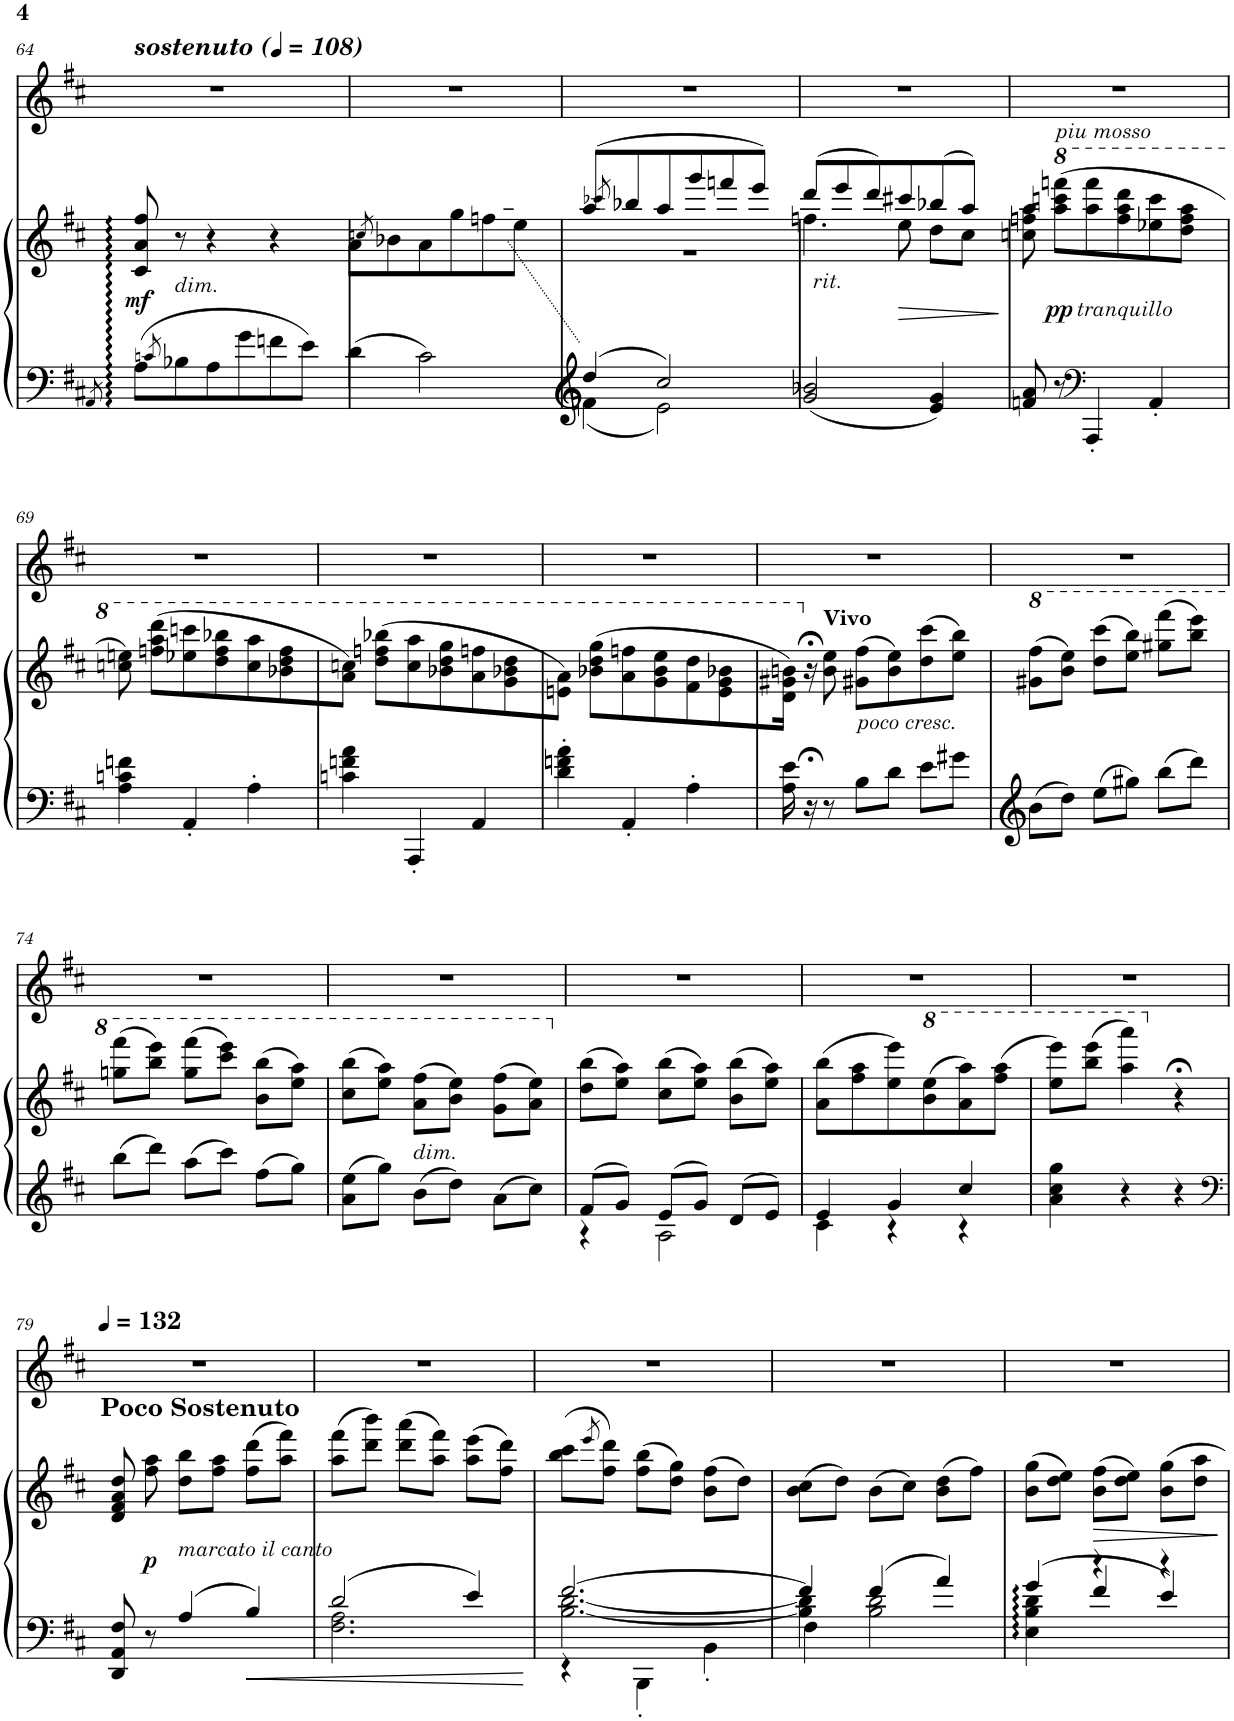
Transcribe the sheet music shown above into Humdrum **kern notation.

**kern	**kern	**kern	**dynam
*part1	*part1	*part1	*part1
*staff3	*staff2	*staff1	*staff1/2/3
*I"Piano	*	*	*
*I'Pno.	*	*	*
!!LO:PB:g=z
*clefF4	*clefG2	*clefG2	*
*k[f#c#]	*k[f#c#]	*k[f#c#]	*
*M3/4	*M3/4	*M3/4	*
*MM108	*MM108	*MM108	*
=64	=64	=64	=64
8qAA/	.	.	.
!	!	!LO:TX:a:Bi:t=sostenuto	!
!	!	!	!LO:DY:b=2
8A\L	8c#/ 8a/ 8ff#/	2.r	mf
8qcn/	.	.	.
!	!LO:TX:b:i:t=dim.	!	!
8B-X\	8r	.	.
8A\	4r	.	.
8g\	.	.	.
8fn\	4r	.	.
8e\J	.	.	.
=65	=65	=65	=65
4d\	8a\L	2.r	.
.	8qccn/	.	.
.	8b-X\	.	.
2c#\	8a\	.	.
.	8gg\	.	.
.	8ffn\	.	.
.	8ee\J	.	.
=66	=66	=66	=66
*^	*^	*	*
4dd/	4fn\	8aa/L	2.r	2.r	.
.	.	8qccc-X/	.	.	.
.	.	8bb-X/	.	.	.
2cc#/	2e\	8aa/	.	.	.
.	.	8ggg/	.	.	.
.	.	8fffn/	.	.	.
.	.	8eee/J	.	.	.
*v	*v	*	*	*	*
=67	=67	=67	=67	=67
!	!LO:TX:b:i:t=rit.	!	!	!
2g/ 2b-X/	8ddd/L	4.ffn\	2.r	.
.	8eee/	.	.	.
.	8ddd/	.	.	.
.	8ccc#X/	8ee\	.	.
4e/ 4g/	8bb-X/	8dd\L	.	.
.	8aa/J	8cc#\J	.	.
*	*v	*v	*	*
=68	=68	=68	=68
8fn/ 8a/	8ccn\ 8ffn\ 8aa\	2.r	.
*	*8va	*	*
!	!LO:TX:a:i:t=piu mosso	!	!
!	!LO:TX:b:i:t=tranquillo	!	!
!	!	!	!LO:DY:b=2
8r	8aaa\ 8ccccn\ 8ffffn\L	.	pp
*clefF4	*	*	*
4AAA'/	8aaa\ 8ffff\	.	.
.	8fff\ 8aaa\ 8dddd\	.	.
4AA'/	8eee-X\ 8cccc\	.	.
.	8ddd\ 8fff\ 8aaa\J	.	.
!!LO:LB:g=z
=69	=69	=69	=69
4A\ 4cn\ 4fn\	8cccn\ 8eeen\	2.r	.
.	8fffn\ 8aaa\ 8dddd\L	.	.
4AA'/	8eee-X\ 8ccccn\	.	.
.	8ddd\ 8fff\ 8bbb-X\	.	.
4A'\	8ccc\ 8aaa\	.	.
.	8bb-X\ 8ddd\ 8fff\	.	.
=70	=70	=70	=70
4cn\ 4fn\ 4a\	8aa\ 8cccn\J	2.r	.
.	8ddd\ 8fffn\ 8bbb-X\L	.	.
4AAA'/	8ccc\ 8aaa\	.	.
.	8bb-X\ 8ddd\ 8ggg\	.	.
4AA/	8aa\ 8fffn\	.	.
.	8gg\ 8bb-X\ 8ddd\	.	.
=71	=71	=71	=71
4d\' 4fn\' 4a\'	8een\ 8aa\J	2.r	.
.	8bb-X\ 8ddd\ 8ggg\L	.	.
4AA'/	8aa\ 8fffn\	.	.
.	8gg\ 8bb-\ 8eee\	.	.
4A'\	8ff#\ 8ddd\	.	.
.	8ee\ 8gg\ 8bb-X\	.	.
=72	=72	=72	=72
16A\ 16e\	16dd\ 16gg#X\ 16bbn\Jk	2.r	.
*	*X8va	*	*
16r;<	16r;<	.	.
!	!LO:TX:a:B:t=Vivo	!	!
8r	8b\ 8ee\	.	.
!	!LO:TX:b:i:t=poco cresc.	!	!
8B\L	8g#X\ 8ff#\L	.	.
8d\J	8b\ 8ee\	.	.
8e\L	8dd\ 8ccc#\	.	.
8g#X\J	8ee\ 8bb\J	.	.
=73	=73	=73	=73
*	*8va	*	*
8b\L	8gg#X\ 8fff#\L	2.r	.
8dd\J	8bb\ 8eee\J	.	.
8ee\L	8ddd\ 8cccc#\L	.	.
8gg#X\J	8eee\ 8bbb\J	.	.
8bb\L	8ggg#X\ 8ffff#\L	.	.
8ddd\J	8bbb\ 8eeee\J	.	.
!!LO:LB:g=z
=74	=74	=74	=74
8bb\L	8gggn\ 8ffff#\L	2.r	.
8ddd\J	8bbb\ 8eeee\J	.	.
8aa\L	8ggg\ 8ffff#\L	.	.
8ccc#\J	8cccc#\ 8eeee\J	.	.
8ff#\L	8bb\ 8bbb\L	.	.
8gg\J	8eee\ 8aaa\J	.	.
=75	=75	=75	=75
8a\ 8ee\L	8ccc#\ 8bbb\L	2.r	.
8gg\J	8eee\ 8aaa\J	.	.
!	!LO:TX:b:i:t=dim.	!	!
8b\L	8aa\ 8fff#\L	.	.
8dd\J	8bb\ 8eee\J	.	.
8a\L	8gg\ 8fff#\L	.	.
8cc#\J	8aa\ 8eee\J	.	.
=76	=76	=76	=76
*^	*	*	*
*	*	*X8va	*	*
4r	8f#/L	8dd\ 8bb\L	2.r	.
.	8g/J	8ee\ 8aa\J	.	.
2A\	8e/L	8cc#\ 8bb\L	.	.
.	8g/J	8ee\ 8aa\J	.	.
.	8d/L	8b\ 8bb\L	.	.
.	8e/J	8ee\ 8aa\J	.	.
=77	=77	=77	=77	=77
4c#\	4e/	8a\ 8bb\L	2.r	.
.	.	8ff#\ 8aa\	.	.
4r	4g/	8ee\ 8eee\	.	.
*	*	*8va	*	*
.	.	8bb\ 8eee\	.	.
4r	4cc#/	8aa\ 8aaa\	.	.
.	.	8fff#\ 8aaa\J	.	.
*v	*v	*	*	*
=78	=78	=78	=78
4a\ 4cc#\ 4gg\	8eee\ 8eeee\L	2.r	.
.	8bbb\ 8eeee\J	.	.
4r	4aaa\ 4aaaa\	.	.
*	*X8va	*	*
4r	4r;<	.	.
!!LO:LB:g=z
=79	=79	=79	=79
*clefF4	*	*	*
*	*	*MM132	*
!	!LO:TX:a:B:t=Poco Sostenuto	!	!
8DD/ 8AA/ 8F#/	8d/ 8f#/ 8a/ 8dd/	2.r	.
!	!	!	!LO:DY:b=2
8r	8ff#\ 8aa\	.	p
!	!LO:TX:b:i:t=marcato il canto	!	!
4A/	8dd\ 8bb\L	.	.
.	8ff#\ 8aa\J	.	.
4B/	8ff#\ 8ddd\L	.	.
.	8aa\ 8fff#\J	.	.
=80	=80	=80	=80
*^	*	*	*
2d/	2.F#\ 2.A\	8aa\ 8fff#\L	2.r	.
.	.	8ddd\ 8bbb\J	.	.
.	.	8ddd\ 8aaa\L	.	.
.	.	8aa\ 8fff#\J	.	.
4e/	.	8aa\ 8eee\L	.	.
.	.	8ff#\ 8ddd\J	.	.
=81	=81	=81	=81	=81
*	*^	*	*	*
[2.f#/	4r	[2.B\ [2.d\	8bb\ 8ccc#\L	2.r	.
.	.	.	8qeee/	.	.
.	.	.	8ff#\ 8ddd\J	.	.
.	4BBB'\	.	8ff#\ 8bb\L	.	.
.	.	.	8dd\ 8gg\J	.	.
.	4BB'\	.	8b\ 8ff#\L	.	.
.	.	.	8dd\J	.	.
=82	=82	=82	=82	=82	=82
4f#/]	4F#\	4B\] 4d\]	8b\ 8cc#\L	2.r	.
.	.	.	8dd\J	.	.
4f#/	2ryy	2B\ 2d\	8b\L	.	.
.	.	.	8cc#\J	.	.
4a/	.	.	8b\ 8dd\L	.	.
.	.	.	8ff#\J	.	.
*	*v	*v	*	*	*
=83	=83	=83	=83	=83
4g/	4E\ 4B\ 4d\	8b\ 8gg\L	2.r	.
.	.	8dd\ 8ee\J	.	.
4f#/	4r	8b\ 8ff#\L	.	.
.	.	8dd\ 8ee\J	.	.
4e/	4r	8b\ 8gg\L	.	.
.	.	8dd\ 8aa\J	.	.
*v	*v	*	*	*
=	=	=	=
*-	*-	*-	*-
